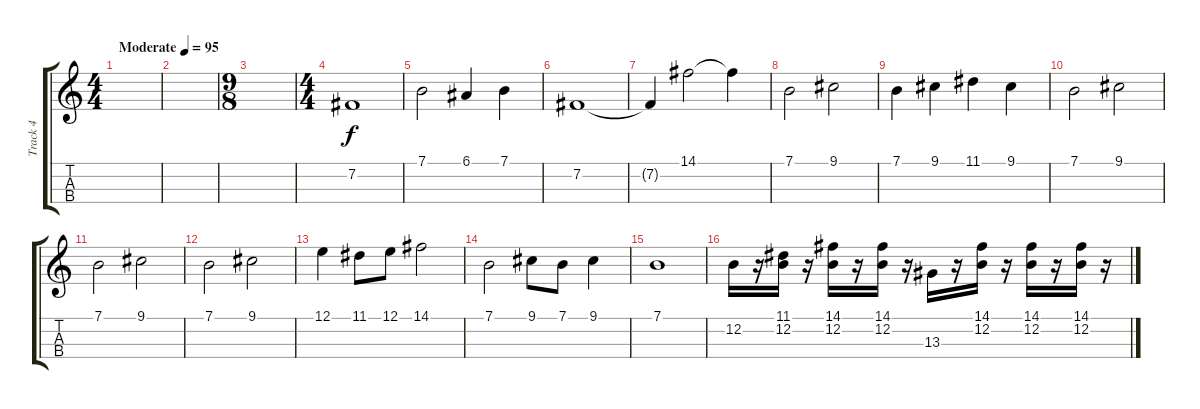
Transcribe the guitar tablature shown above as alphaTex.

\track ("Track 4" "Track 4") {instrument lead3calliope}
\staff {score tabs}
\tuning (E4 B3 G3 D3) {hide}
\ts (4 4)
\tempo (95 "Moderate")
\clef g2
\ks c
|
|
\ts (9 8)
|
\ts (4 4)
7.2.1 |
7.1.2 6.1.4 7.1.4 |
7.2.1 |
7.2{t}.4 14.1.2 14.1{t}.4 |
7.1.2 9.1.2 |
7.1.4 9.1.4 11.1.4 9.1.4 |
7.1.2 9.1.2 |
7.1.2 9.1.2 |
7.1.2 9.1.2 |
12.1.4 11.1.8 12.1.8 14.1.2 |
7.1.2 9.1.8 7.1.8 9.1.4 |
7.1.1 |
12.2.16 r.16 (11.1 12.2).16 r.16 (14.1 12.2).16 r.16 (14.1 12.2).16 r.16 13.3.16 r.16 (14.1 12.2).16 r.16 (14.1 12.2).16 r.16 (14.1 12.2).16 r.16
